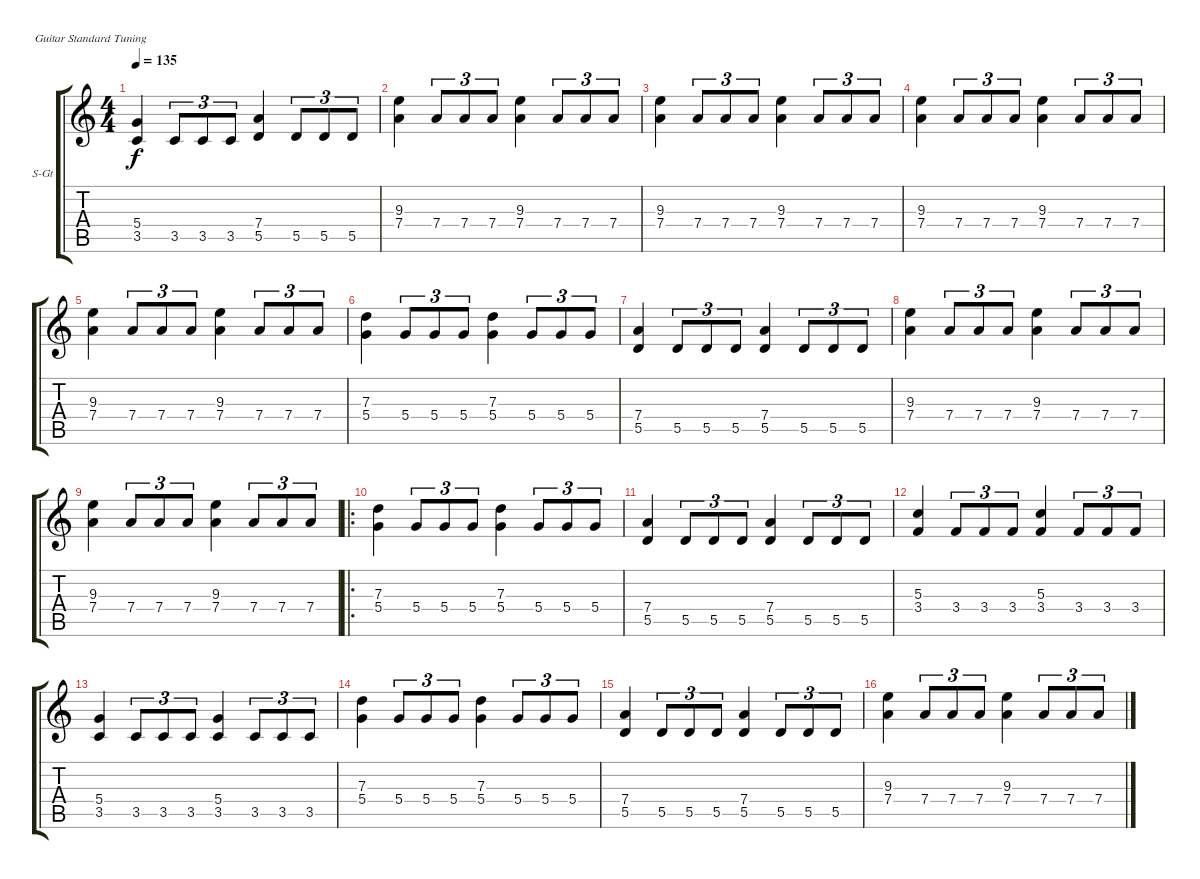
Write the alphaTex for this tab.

\bracketExtendMode groupsimilarinstruments
\firstSystemTrackNameOrientation horizontal
\otherSystemsTrackNameOrientation horizontal
\track ("Acoustic Guitar" "S-Gt") {instrument acousticguitarsteel}
\staff {score tabs}
\tuning (E4 B3 G3 D3 A2 E2)
\ts (4 4)
\tempo 135
\clef g2
\scale
0.333333
\ks c
(5.4 3.5).4{dy f} 3.5.8{tu (3 2)} 3.5.8{tu (3 2)} 3.5.8{tu (3 2)} (7.4 5.5).4 5.5.8{tu (3 2)} 5.5.8{tu (3 2)} 5.5.8{tu (3 2)} |
\scale
0.333333 (9.3 7.4).4 7.4.8{tu (3 2)} 7.4.8{tu (3 2)} 7.4.8{tu (3 2)} (9.3 7.4).4 7.4.8{tu (3 2)} 7.4.8{tu (3 2)} 7.4.8{tu (3 2)} |
\scale
0.333333 (9.3 7.4).4 7.4.8{tu (3 2)} 7.4.8{tu (3 2)} 7.4.8{tu (3 2)} (9.3 7.4).4 7.4.8{tu (3 2)} 7.4.8{tu (3 2)} 7.4.8{tu (3 2)} |
\scale
0.333333 (9.3 7.4).4 7.4.8{tu (3 2)} 7.4.8{tu (3 2)} 7.4.8{tu (3 2)} (9.3 7.4).4 7.4.8{tu (3 2)} 7.4.8{tu (3 2)} 7.4.8{tu (3 2)} |
\scale
0.333333 (9.3 7.4).4 7.4.8{tu (3 2)} 7.4.8{tu (3 2)} 7.4.8{tu (3 2)} (9.3 7.4).4 7.4.8{tu (3 2)} 7.4.8{tu (3 2)} 7.4.8{tu (3 2)} |
\scale
0.333333 (7.3 5.4).4 5.4.8{tu (3 2)} 5.4.8{tu (3 2)} 5.4.8{tu (3 2)} (7.3 5.4).4 5.4.8{tu (3 2)} 5.4.8{tu (3 2)} 5.4.8{tu (3 2)} |
\scale
0.333333 (7.4 5.5).4 5.5.8{tu (3 2)} 5.5.8{tu (3 2)} 5.5.8{tu (3 2)} (7.4 5.5).4 5.5.8{tu (3 2)} 5.5.8{tu (3 2)} 5.5.8{tu (3 2)} |
\scale
0.333333 (9.3 7.4).4 7.4.8{tu (3 2)} 7.4.8{tu (3 2)} 7.4.8{tu (3 2)} (9.3 7.4).4 7.4.8{tu (3 2)} 7.4.8{tu (3 2)} 7.4.8{tu (3 2)} |
\scale
0.312821 (9.3 7.4).4 7.4.8{tu (3 2)} 7.4.8{tu (3 2)} 7.4.8{tu (3 2)} (9.3 7.4).4 7.4.8{tu (3 2)} 7.4.8{tu (3 2)} 7.4.8{tu (3 2)} |
\ro
\scale
0.374359 (7.3 5.4).4 5.4.8{tu (3 2)} 5.4.8{tu (3 2)} 5.4.8{tu (3 2)} (7.3 5.4).4 5.4.8{tu (3 2)} 5.4.8{tu (3 2)} 5.4.8{tu (3 2)} |
\scale
0.312821 (7.4 5.5).4 5.5.8{tu (3 2)} 5.5.8{tu (3 2)} 5.5.8{tu (3 2)} (7.4 5.5).4 5.5.8{tu (3 2)} 5.5.8{tu (3 2)} 5.5.8{tu (3 2)} |
\scale
0.333333 (5.3 3.4).4 3.4.8{tu (3 2)} 3.4.8{tu (3 2)} 3.4.8{tu (3 2)} (5.3 3.4).4 3.4.8{tu (3 2)} 3.4.8{tu (3 2)} 3.4.8{tu (3 2)} |
\scale
0.333333 (5.4 3.5).4 3.5.8{tu (3 2)} 3.5.8{tu (3 2)} 3.5.8{tu (3 2)} (5.4 3.5).4 3.5.8{tu (3 2)} 3.5.8{tu (3 2)} 3.5.8{tu (3 2)} |
\scale
0.333333 (7.3 5.4).4 5.4.8{tu (3 2)} 5.4.8{tu (3 2)} 5.4.8{tu (3 2)} (7.3 5.4).4 5.4.8{tu (3 2)} 5.4.8{tu (3 2)} 5.4.8{tu (3 2)} |
\scale
0.322751 (7.4 5.5).4 5.5.8{tu (3 2)} 5.5.8{tu (3 2)} 5.5.8{tu (3 2)} (7.4 5.5).4 5.5.8{tu (3 2)} 5.5.8{tu (3 2)} 5.5.8{tu (3 2)} |
\scale
0.322751 (9.3 7.4).4 7.4.8{tu (3 2)} 7.4.8{tu (3 2)} 7.4.8{tu (3 2)} (9.3 7.4).4 7.4.8{tu (3 2)} 7.4.8{tu (3 2)} 7.4.8{tu (3 2)}
